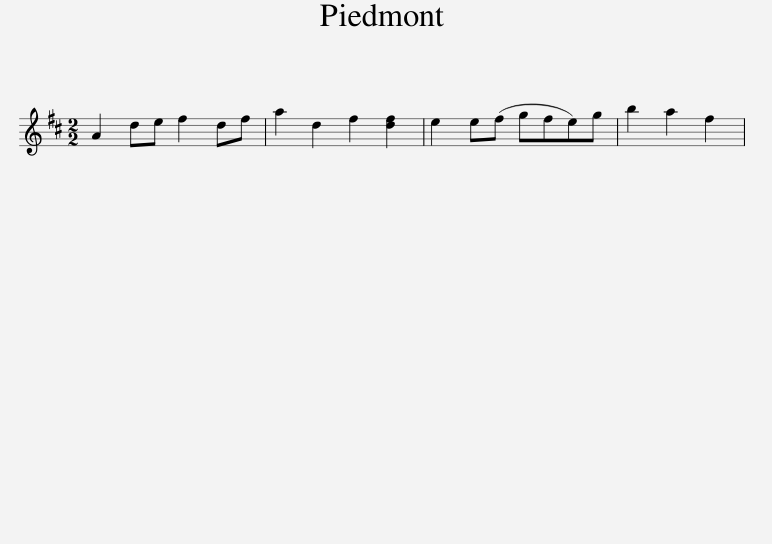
X:1
L:1/8
M:2/2
I:linebreak $
K:D
V:1 treble
V:1
 A2 de f2 df | a2 d2 f2 [df]2 | e2 e(f gfe)g | b2 a2 f2 | %4
